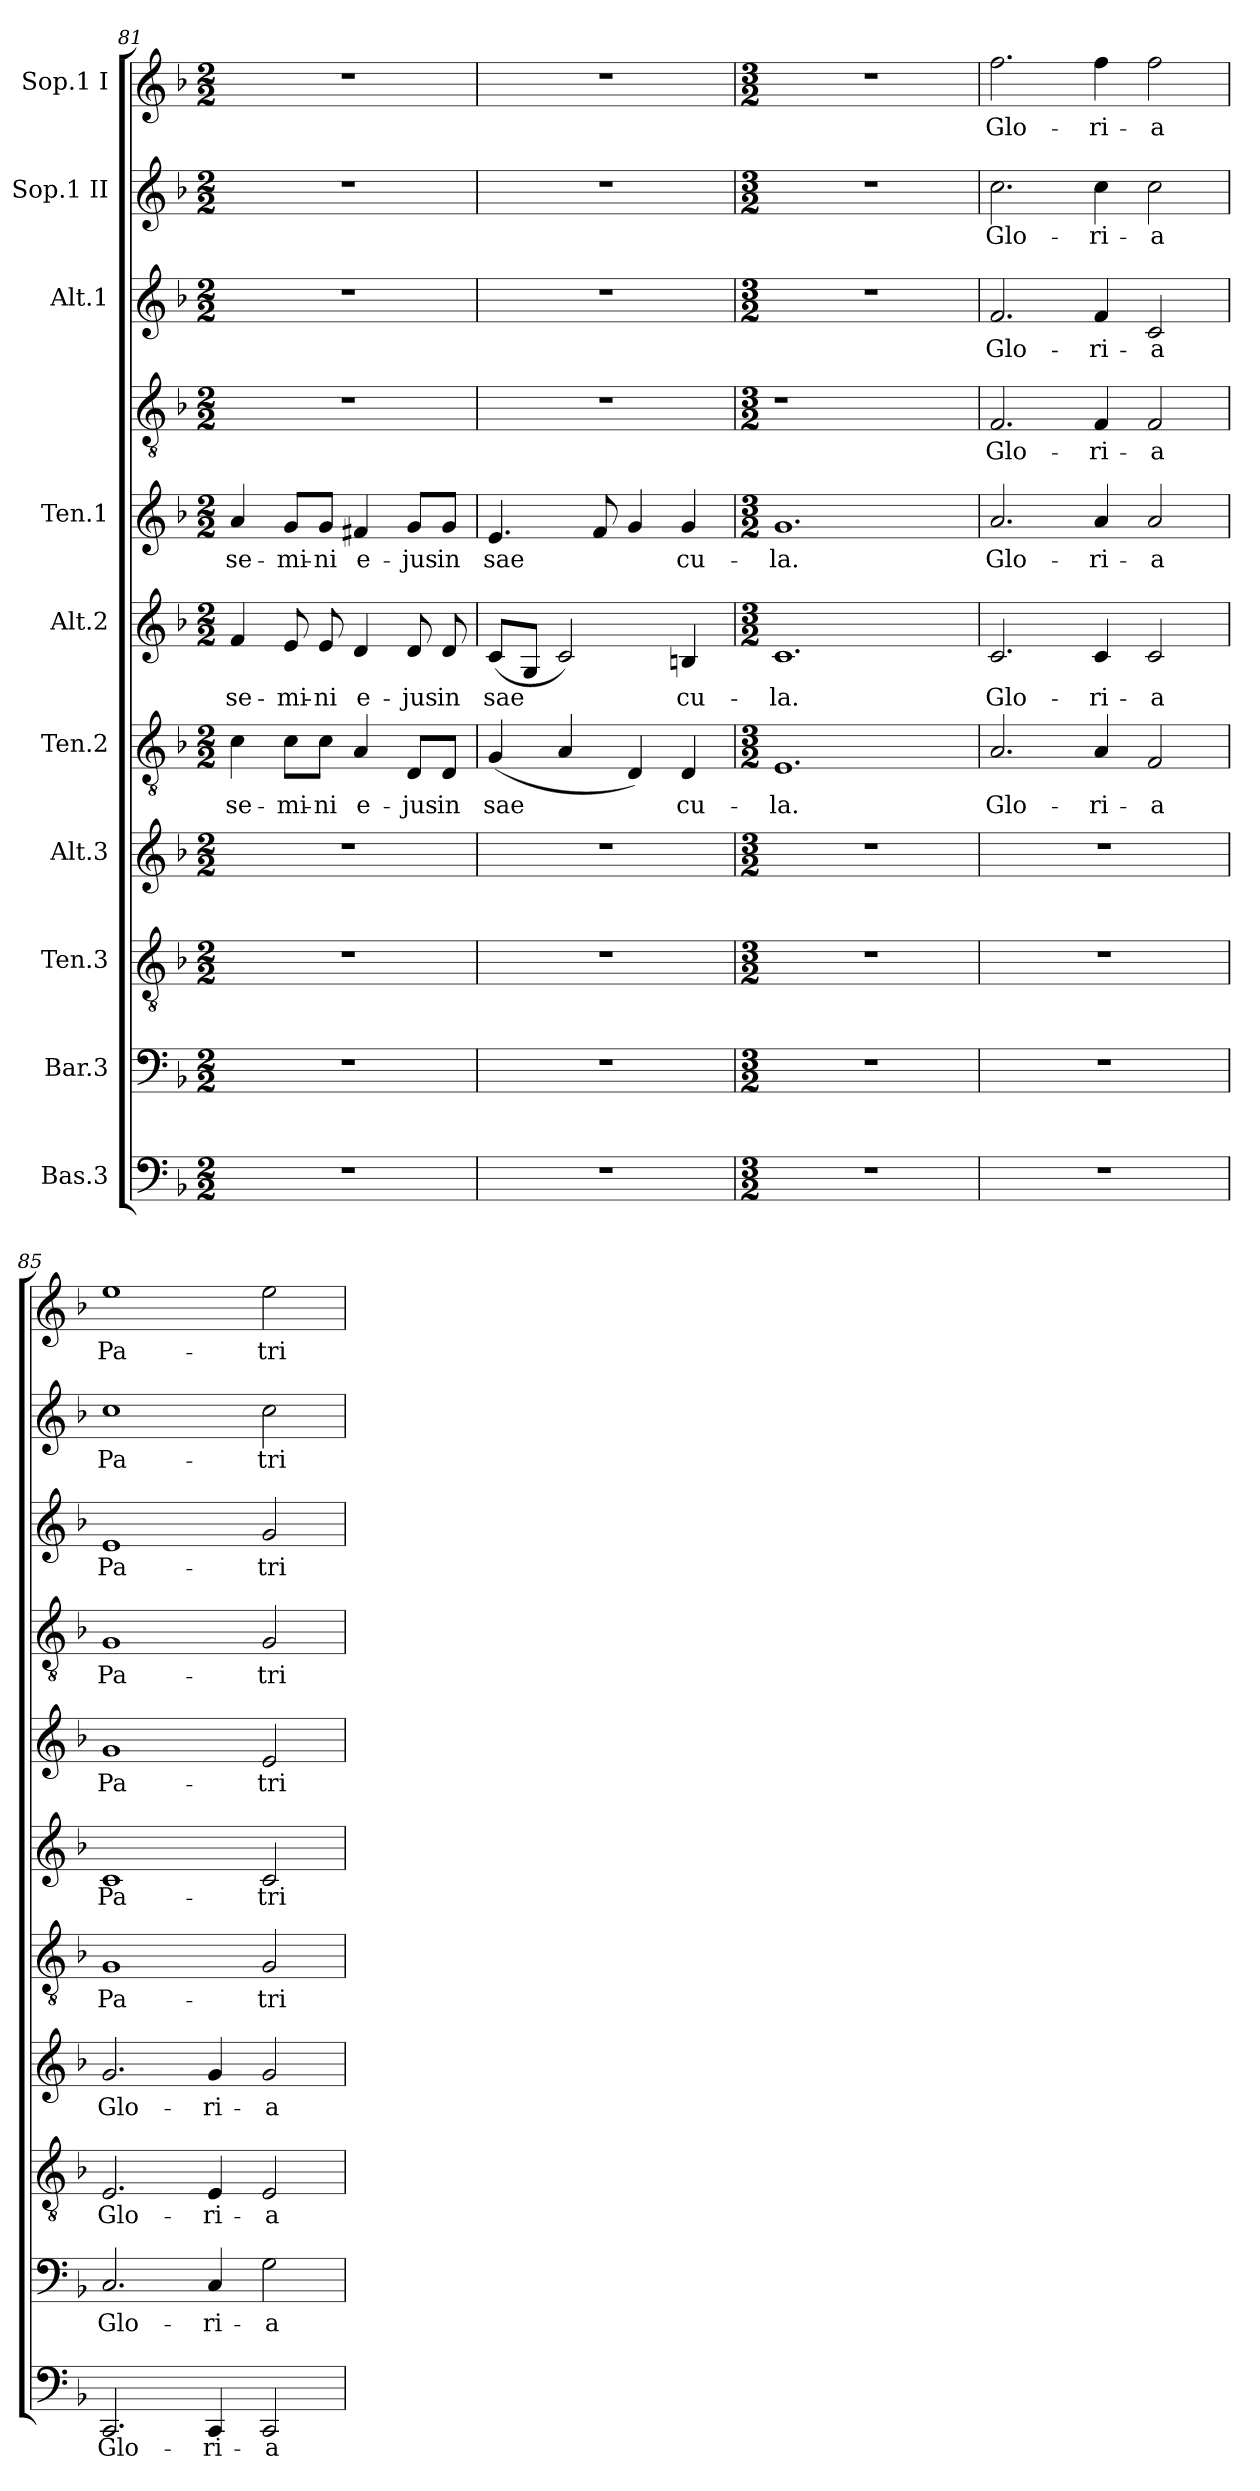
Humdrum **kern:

**kern	**text	**kern	**text	**kern	**text	**kern	**text	**kern	**text	**kern	**text	**kern	**text	**kern	**text	**kern	**text	**kern	**text	**kern	**text
*part10	*part10	*part9	*part9	*part8	*part8	*part7	*part7	*part6	*part6	*part5	*part5	*part4	*part4	*part4	*part4	*part3	*part3	*part2	*part2	*part1	*part1
*staff11	*staff11	*staff10	*staff10	*staff9	*staff9	*staff8	*staff8	*staff7	*staff7	*staff6	*staff6	*staff5	*staff5	*staff4	*staff4	*staff3	*staff3	*staff2	*staff2	*staff1	*staff1
*I"Bas.3	*	*I"Bar.3	*	*I"Ten.3	*	*I"Alt.3	*	*I"Ten.2	*	*I"Alt.2	*	*I"Ten.1	*	*	*	*I"Alt.1	*	*I"Sop.1 II	*	*I"Sop.1 I	*
*clefF4	*	*clefF4	*	*clefGv2	*	*clefG2	*	*clefGv2	*	*clefG2	*	*clefG2	*	*clefGv2	*	*clefG2	*	*clefG2	*	*clefG2	*
*k[b-]	*	*k[b-]	*	*k[b-]	*	*k[b-]	*	*k[b-]	*	*k[b-]	*	*k[b-]	*	*k[b-]	*	*k[b-]	*	*k[b-]	*	*k[b-]	*
*F:	*	*F:	*	*F:	*	*F:	*	*F:	*	*F:	*	*F:	*	*F:	*	*F:	*	*F:	*	*F:	*
*M2/2	*	*M2/2	*	*M2/2	*	*M2/2	*	*M2/2	*	*M2/2	*	*M2/2	*	*M2/2	*	*M2/2	*	*M2/2	*	*M2/2	*
=81	=81	=81	=81	=81	=81	=81	=81	=81	=81	=81	=81	=81	=81	=81	=81	=81	=81	=81	=81	=81	=81
!	!	!	!	!	!	!	!	!	!LO:LY:b:cj	!	!LO:LY:b:cj	!	!LO:LY:b:cj	!	!	!	!	!	!	!	!
1r	.	1r	.	1r	.	1r	.	4c\	se-	4f/	se-	4a/	se-	1r	.	1r	.	1r	.	1r	.
!	!	!	!	!	!	!	!	!	!LO:LY:b:cj	!	!LO:LY:b:cj	!	!LO:LY:b:cj	!	!	!	!	!	!	!	!
.	.	.	.	.	.	.	.	8c\L	-mi-	8e/	-mi-	8g/L	-mi-	.	.	.	.	.	.	.	.
!	!	!	!	!	!	!	!	!	!LO:LY:b:cj	!	!LO:LY:b:cj	!	!LO:LY:b:cj	!	!	!	!	!	!	!	!
.	.	.	.	.	.	.	.	8c\J	-ni	8e/	-ni	8g/J	-ni	.	.	.	.	.	.	.	.
!	!	!	!	!	!	!	!	!	!LO:LY:b:cj	!	!LO:LY:b:cj	!	!LO:LY:b:cj	!	!	!	!	!	!	!	!
.	.	.	.	.	.	.	.	4A/	e-	4d/	e-	4f#X/	e-	.	.	.	.	.	.	.	.
!	!	!	!	!	!	!	!	!	!LO:LY:b:cj	!	!LO:LY:b:cj	!	!LO:LY:b:cj	!	!	!	!	!	!	!	!
.	.	.	.	.	.	.	.	8D/L	-jus	8d/	-jus	8g/L	-jus	.	.	.	.	.	.	.	.
!	!	!	!	!	!	!	!	!	!LO:LY:b:cj	!	!LO:LY:b:cj	!	!LO:LY:b:cj	!	!	!	!	!	!	!	!
.	.	.	.	.	.	.	.	8D/J	in	8d/	in	8g/J	in	.	.	.	.	.	.	.	.
=82	=82	=82	=82	=82	=82	=82	=82	=82	=82	=82	=82	=82	=82	=82	=82	=82	=82	=82	=82	=82	=82
!	!	!	!	!	!	!	!	!	!LO:LY:b:cj	!	!LO:LY:b:cj	!	!LO:LY:b:cj	!	!	!	!	!	!	!	!
1r	.	1r	.	1r	.	1r	.	(>4G/	sae-	(>8c/L	sae-	4.e/	sae-	1r	.	1r	.	1r	.	1r	.
!	!	!	!	!	!	!	!	!	!	!	!LO:LY:b:cj	!	!	!	!	!	!	!	!	!	!
.	.	.	.	.	.	.	.	.	.	8G/J	-	.	.	.	.	.	.	.	.	.	.
!	!	!	!	!	!	!	!	!	!LO:LY:b:cj	!	!LO:LY:b:cj	!	!	!	!	!	!	!	!	!	!
.	.	.	.	.	.	.	.	4A/	-	2c/)	.	.	.	.	.	.	.	.	.	.	.
!	!	!	!	!	!	!	!	!	!	!	!	!	!LO:LY:b:cj	!	!	!	!	!	!	!	!
.	.	.	.	.	.	.	.	.	.	.	.	8f/	-	.	.	.	.	.	.	.	.
!	!	!	!	!	!	!	!	!	!LO:LY:b:cj	!	!	!	!LO:LY:b:cj	!	!	!	!	!	!	!	!
.	.	.	.	.	.	.	.	4D/)	.	.	.	4g/	.	.	.	.	.	.	.	.	.
!	!	!	!	!	!	!	!	!	!LO:LY:b:cj	!	!LO:LY:b:cj	!	!LO:LY:b:cj	!	!	!	!	!	!	!	!
.	.	.	.	.	.	.	.	4D/	cu-	4Bn/	cu-	4g/	cu-	.	.	.	.	.	.	.	.
!!LO:PB:g=z
=83	=83	=83	=83	=83	=83	=83	=83	=83	=83	=83	=83	=83	=83	=83	=83	=83	=83	=83	=83	=83	=83
*M3/2	*	*M3/2	*	*M3/2	*	*M3/2	*	*M3/2	*	*M3/2	*	*M3/2	*	*M3/2	*	*M3/2	*	*M3/2	*	*M3/2	*
!	!	!	!	!	!	!	!	!	!LO:LY:b:cj	!	!LO:LY:b:cj	!	!LO:LY:b:cj	!	!	!	!	!	!	!	!
1.r	.	1.r	.	1.r	.	1.r	.	1.E	-la.	1.c	-la.	1.g	-la.	1r	.	1.r	.	1.r	.	1.r	.
.	.	.	.	.	.	.	.	.	.	.	.	.	.	2ryy	.	.	.	.	.	.	.
=84	=84	=84	=84	=84	=84	=84	=84	=84	=84	=84	=84	=84	=84	=84	=84	=84	=84	=84	=84	=84	=84
!	!	!	!	!	!	!	!	!	!LO:LY:b:cj	!	!LO:LY:b:cj	!	!LO:LY:b:cj	!	!LO:LY:b:cj	!	!LO:LY:b:cj	!	!LO:LY:b:cj	!	!LO:LY:b:cj
1.r	.	1.r	.	1.r	.	1.r	.	2.A/	Glo-	2.c/	Glo-	2.a/	Glo-	2.F/	Glo-	2.f/	Glo-	2.cc\	Glo-	2.ff\	Glo-
!	!	!	!	!	!	!	!	!	!LO:LY:b:cj	!	!LO:LY:b:cj	!	!LO:LY:b:cj	!	!LO:LY:b:cj	!	!LO:LY:b:cj	!	!LO:LY:b:cj	!	!LO:LY:b:cj
.	.	.	.	.	.	.	.	4A/	-ri-	4c/	-ri-	4a/	-ri-	4F/	-ri-	4f/	-ri-	4cc\	-ri-	4ff\	-ri-
!	!	!	!	!	!	!	!	!	!LO:LY:b:cj	!	!LO:LY:b:cj	!	!LO:LY:b:cj	!	!LO:LY:b:cj	!	!LO:LY:b:cj	!	!LO:LY:b:cj	!	!LO:LY:b:cj
.	.	.	.	.	.	.	.	2F/	-a	2c/	-a	2a/	-a	2F/	-a	2c/	-a	2cc\	-a	2ff\	-a
=85	=85	=85	=85	=85	=85	=85	=85	=85	=85	=85	=85	=85	=85	=85	=85	=85	=85	=85	=85	=85	=85
!	!LO:LY:b:cj	!	!LO:LY:b:cj	!	!LO:LY:b:cj	!	!LO:LY:b:cj	!	!LO:LY:b:cj	!	!LO:LY:b:cj	!	!LO:LY:b:cj	!	!LO:LY:b:cj	!	!LO:LY:b:cj	!	!LO:LY:b:cj	!	!LO:LY:b:cj
2.CC/	Glo-	2.C/	Glo-	2.E/	Glo-	2.g/	Glo-	1G	Pa-	1c	Pa-	1g	Pa-	1G	Pa-	1e	Pa-	1cc	Pa-	1ee	Pa-
!	!LO:LY:b:cj	!	!LO:LY:b:cj	!	!LO:LY:b:cj	!	!LO:LY:b:cj	!	!	!	!	!	!	!	!	!	!	!	!	!	!
4CC/	-ri-	4C/	-ri-	4E/	-ri-	4g/	-ri-	.	.	.	.	.	.	.	.	.	.	.	.	.	.
!	!LO:LY:b:cj	!	!LO:LY:b:cj	!	!LO:LY:b:cj	!	!LO:LY:b:cj	!	!LO:LY:b:cj	!	!LO:LY:b:cj	!	!LO:LY:b:cj	!	!LO:LY:b:cj	!	!LO:LY:b:cj	!	!LO:LY:b:cj	!	!LO:LY:b:cj
2CC/	-a	2G\	-a	2E/	-a	2g/	-a	2G/	-tri	2c/	-tri	2e/	-tri	2G/	-tri	2g/	-tri	2cc\	-tri	2ee\	-tri
=	=	=	=	=	=	=	=	=	=	=	=	=	=	=	=	=	=	=	=	=	=
*-	*-	*-	*-	*-	*-	*-	*-	*-	*-	*-	*-	*-	*-	*-	*-	*-	*-	*-	*-	*-	*-
